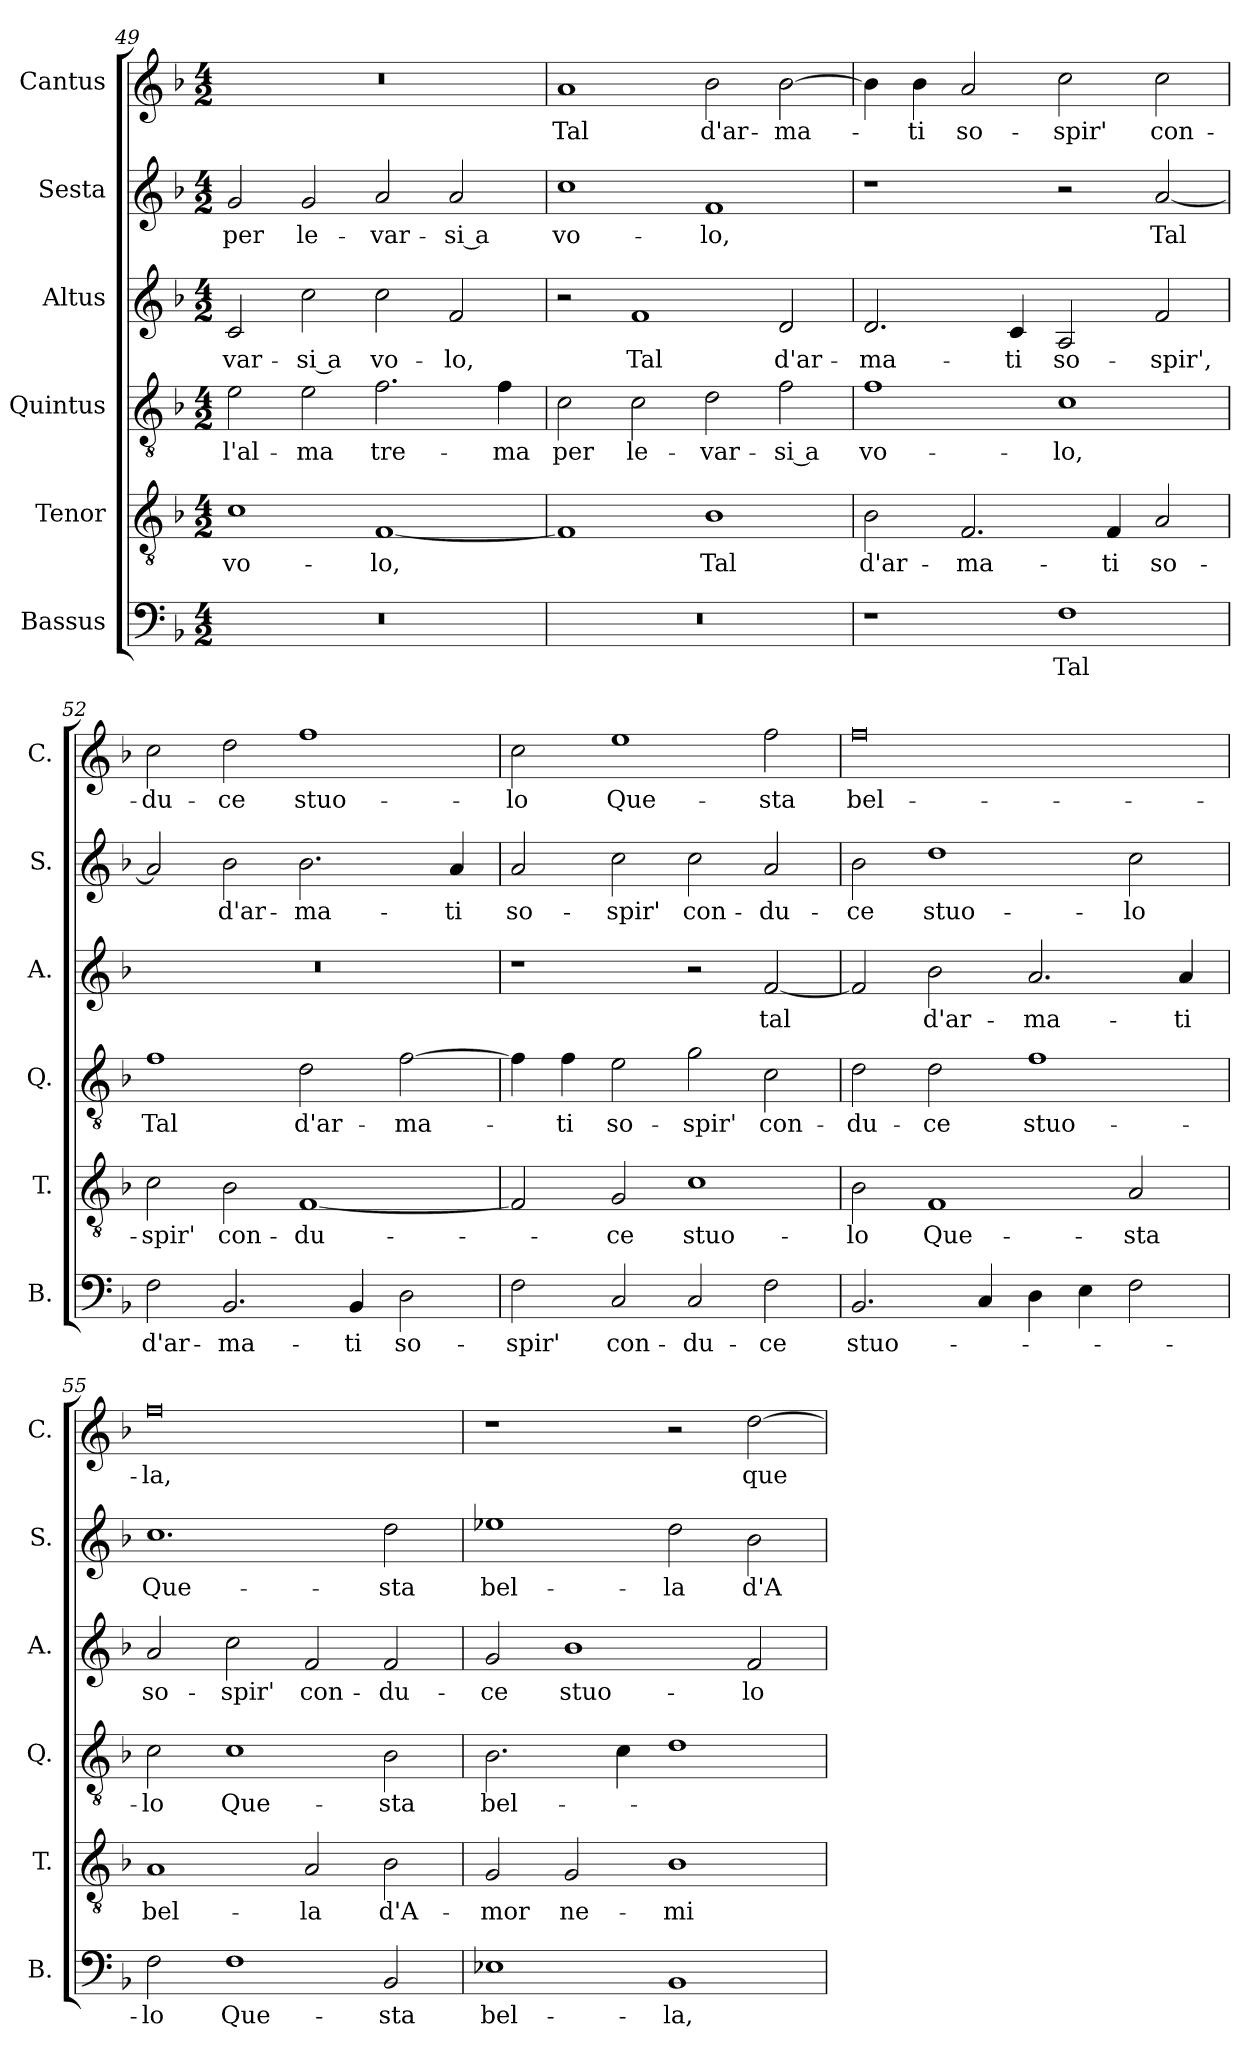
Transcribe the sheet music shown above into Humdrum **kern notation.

**kern	**text	**kern	**text	**kern	**text	**kern	**text	**kern	**text	**kern	**text
*part6	*part6	*part5	*part5	*part4	*part4	*part3	*part3	*part2	*part2	*part1	*part1
*staff6	*staff6	*staff5	*staff5	*staff4	*staff4	*staff3	*staff3	*staff2	*staff2	*staff1	*staff1
*I"Bassus	*	*I"Tenor	*	*I"Quintus	*	*I"Altus	*	*I"Sesta	*	*I"Cantus	*
*I'B.	*	*I'T.	*	*I'Q.	*	*I'A.	*	*I'S.	*	*I'C.	*
!!LO:LB:g=z
*clefF4	*	*clefGv2	*	*clefGv2	*	*clefG2	*	*clefG2	*	*clefG2	*
*k[b-]	*	*k[b-]	*	*k[b-]	*	*k[b-]	*	*k[b-]	*	*k[b-]	*
*M4/2	*	*M4/2	*	*M4/2	*	*M4/2	*	*M4/2	*	*M4/2	*
=49	=49	=49	=49	=49	=49	=49	=49	=49	=49	=49	=49
!	!	!	!LO:LY:b	!	!LO:LY:b	!	!LO:LY:b	!	!LO:LY:b	!	!
0r	.	1c	vo-	2e\	l'al-	2c/	-var-	2g/	per	0r	.
!	!	!	!	!	!LO:LY:b	!	!LO:LY:b	!	!LO:LY:b	!	!
.	.	.	.	2e\	-ma	2cc\	-si a	2g/	le-	.	.
!	!	!	!LO:LY:b	!	!LO:LY:b	!	!LO:LY:b	!	!LO:LY:b	!	!
.	.	[1F	-lo,	2.f\	tre-	2cc\	vo-	2a/	-var-	.	.
!	!	!	!	!	!	!	!LO:LY:b	!	!LO:LY:b	!	!
.	.	.	.	.	.	2f/	-lo,	2a/	-si a	.	.
!	!	!	!	!	!LO:LY:b	!	!	!	!	!	!
.	.	.	.	4f\	-ma	.	.	.	.	.	.
=50	=50	=50	=50	=50	=50	=50	=50	=50	=50	=50	=50
!	!	!	!	!	!LO:LY:b	!	!	!	!LO:LY:b	!	!LO:LY:b
0r	.	1F]	.	2c\	per	2r	.	1cc	vo-	1a	Tal
!	!	!	!	!	!LO:LY:b	!	!LO:LY:b	!	!	!	!
.	.	.	.	2c\	le-	1f	Tal	.	.	.	.
!	!	!	!LO:LY:b	!	!LO:LY:b	!	!	!	!LO:LY:b	!	!LO:LY:b
.	.	1B-	Tal	2d\	-var-	.	.	1f	-lo,	2b-\	d'ar-
!	!	!	!	!	!LO:LY:b	!	!LO:LY:b	!	!	!	!LO:LY:b
.	.	.	.	2f\	-si a	2d/	d'ar-	.	.	[2b-\	-ma-
=51	=51	=51	=51	=51	=51	=51	=51	=51	=51	=51	=51
!	!	!	!LO:LY:b	!	!LO:LY:b	!	!LO:LY:b	!	!	!	!
1r	.	2B-\	d'ar-	1f	vo-	2.d/	-ma-	1r	.	4b-\]	.
!	!	!	!	!	!	!	!	!	!	!	!LO:LY:b
.	.	.	.	.	.	.	.	.	.	4b-\	-ti
!	!	!	!LO:LY:b	!	!	!	!	!	!	!	!LO:LY:b
.	.	2.F/	-ma-	.	.	.	.	.	.	2a/	so-
!	!	!	!	!	!	!	!LO:LY:b	!	!	!	!
.	.	.	.	.	.	4c/	-ti	.	.	.	.
!	!LO:LY:b	!	!	!	!LO:LY:b	!	!LO:LY:b	!	!	!	!LO:LY:b
1F	Tal	.	.	1c	-lo,	2A/	so-	2r	.	2cc\	-spir'
!	!	!	!LO:LY:b	!	!	!	!	!	!	!	!
.	.	4F/	-ti	.	.	.	.	.	.	.	.
!	!	!	!LO:LY:b	!	!	!	!LO:LY:b	!	!LO:LY:b	!	!LO:LY:b
.	.	2A/	so-	.	.	2f/	-spir',	[2a/	Tal	2cc\	con-
=52	=52	=52	=52	=52	=52	=52	=52	=52	=52	=52	=52
!	!LO:LY:b	!	!LO:LY:b	!	!LO:LY:b	!	!	!	!	!	!LO:LY:b
2F\	d'ar-	2c\	-spir'	1f	Tal	0r	.	2a/]	.	2cc\	-du-
!	!LO:LY:b	!	!LO:LY:b	!	!	!	!	!	!LO:LY:b	!	!LO:LY:b
2.BB-/	-ma-	2B-\	con-	.	.	.	.	2b-\	d'ar-	2dd\	-ce
!	!	!	!LO:LY:b	!	!LO:LY:b	!	!	!	!LO:LY:b	!	!LO:LY:b
.	.	[1F	-du-	2d\	d'ar-	.	.	2.b-\	-ma-	1ff	stuo-
!	!LO:LY:b	!	!	!	!	!	!	!	!	!	!
4BB-/	-ti	.	.	.	.	.	.	.	.	.	.
!	!LO:LY:b	!	!	!	!LO:LY:b	!	!	!	!	!	!
2D\	so-	.	.	[2f\	-ma-	.	.	.	.	.	.
!	!	!	!	!	!	!	!	!	!LO:LY:b	!	!
.	.	.	.	.	.	.	.	4a/	-ti	.	.
=53	=53	=53	=53	=53	=53	=53	=53	=53	=53	=53	=53
!	!LO:LY:b	!	!	!	!	!	!	!	!LO:LY:b	!	!LO:LY:b
2F\	-spir'	2F/]	.	4f\]	.	1r	.	2a/	so-	2cc\	-lo
!	!	!	!	!	!LO:LY:b	!	!	!	!	!	!
.	.	.	.	4f\	-ti	.	.	.	.	.	.
!	!LO:LY:b	!	!LO:LY:b	!	!LO:LY:b	!	!	!	!LO:LY:b	!	!LO:LY:b
2C/	con-	2G/	-ce	2e\	so-	.	.	2cc\	-spir'	1ee	Que-
!	!LO:LY:b	!	!LO:LY:b	!	!LO:LY:b	!	!	!	!LO:LY:b	!	!
2C/	-du-	1c	stuo-	2g\	-spir'	2r	.	2cc\	con-	.	.
!	!LO:LY:b	!	!	!	!LO:LY:b	!	!LO:LY:b	!	!LO:LY:b	!	!LO:LY:b
2F\	-ce	.	.	2c\	con-	[2f/	tal	2a/	-du-	2ff\	-sta
!!LO:PB:g=z
=54	=54	=54	=54	=54	=54	=54	=54	=54	=54	=54	=54
!	!LO:LY:b	!	!LO:LY:b	!	!LO:LY:b	!	!	!	!LO:LY:b	!	!LO:LY:b
2.BB-/	stuo-	2B-\	-lo	2d\	-du-	2f/]	.	2b-\	-ce	0ff	bel-
!	!	!	!LO:LY:b	!	!LO:LY:b	!	!LO:LY:b	!	!LO:LY:b	!	!
.	.	1F	Que-	2d\	-ce	2b-\	d'ar-	1dd	stuo-	.	.
4C/	.	.	.	.	.	.	.	.	.	.	.
!	!	!	!	!	!LO:LY:b	!	!LO:LY:b	!	!	!	!
4D\	.	.	.	1f	stuo-	2.a/	-ma-	.	.	.	.
4E\	.	.	.	.	.	.	.	.	.	.	.
!	!	!	!LO:LY:b	!	!	!	!	!	!LO:LY:b	!	!
2F\	.	2A/	-sta	.	.	.	.	2cc\	-lo	.	.
!	!	!	!	!	!	!	!LO:LY:b	!	!	!	!
.	.	.	.	.	.	4a/	-ti	.	.	.	.
=55	=55	=55	=55	=55	=55	=55	=55	=55	=55	=55	=55
!	!LO:LY:b	!	!LO:LY:b	!	!LO:LY:b	!	!LO:LY:b	!	!LO:LY:b	!	!LO:LY:b
2F\	-lo	1A	bel-	2c\	-lo	2a/	so-	1.cc	Que-	0ff	-la,
!	!LO:LY:b	!	!	!	!LO:LY:b	!	!LO:LY:b	!	!	!	!
1F	Que-	.	.	1c	Que-	2cc\	-spir'	.	.	.	.
!	!	!	!LO:LY:b	!	!	!	!LO:LY:b	!	!	!	!
.	.	2A/	-la	.	.	2f/	con-	.	.	.	.
!	!LO:LY:b	!	!LO:LY:b	!	!LO:LY:b	!	!LO:LY:b	!	!LO:LY:b	!	!
2BB-/	-sta	2B-\	d'A-	2B-\	-sta	2f/	-du-	2dd\	-sta	.	.
=56	=56	=56	=56	=56	=56	=56	=56	=56	=56	=56	=56
!	!LO:LY:b	!	!LO:LY:b	!	!LO:LY:b	!	!LO:LY:b	!	!LO:LY:b	!	!
1E-X	bel-	2G/	-mor	2.B-\	bel-	2g/	-ce	1ee-X	bel-	1r	.
!	!	!	!LO:LY:b	!	!	!	!LO:LY:b	!	!	!	!
.	.	2G/	ne-	.	.	1b-	stuo-	.	.	.	.
.	.	.	.	4c\	.	.	.	.	.	.	.
!	!LO:LY:b	!	!LO:LY:b	!	!	!	!	!	!LO:LY:b	!	!
1BB-	-la,	1B-	-mi-	1d	.	.	.	2dd\	-la	2r	.
!	!	!	!	!	!	!	!LO:LY:b	!	!LO:LY:b	!	!LO:LY:b
.	.	.	.	.	.	2f/	-lo	2b-\	d'A-	[2dd\	que-
=	=	=	=	=	=	=	=	=	=	=	=
*-	*-	*-	*-	*-	*-	*-	*-	*-	*-	*-	*-
